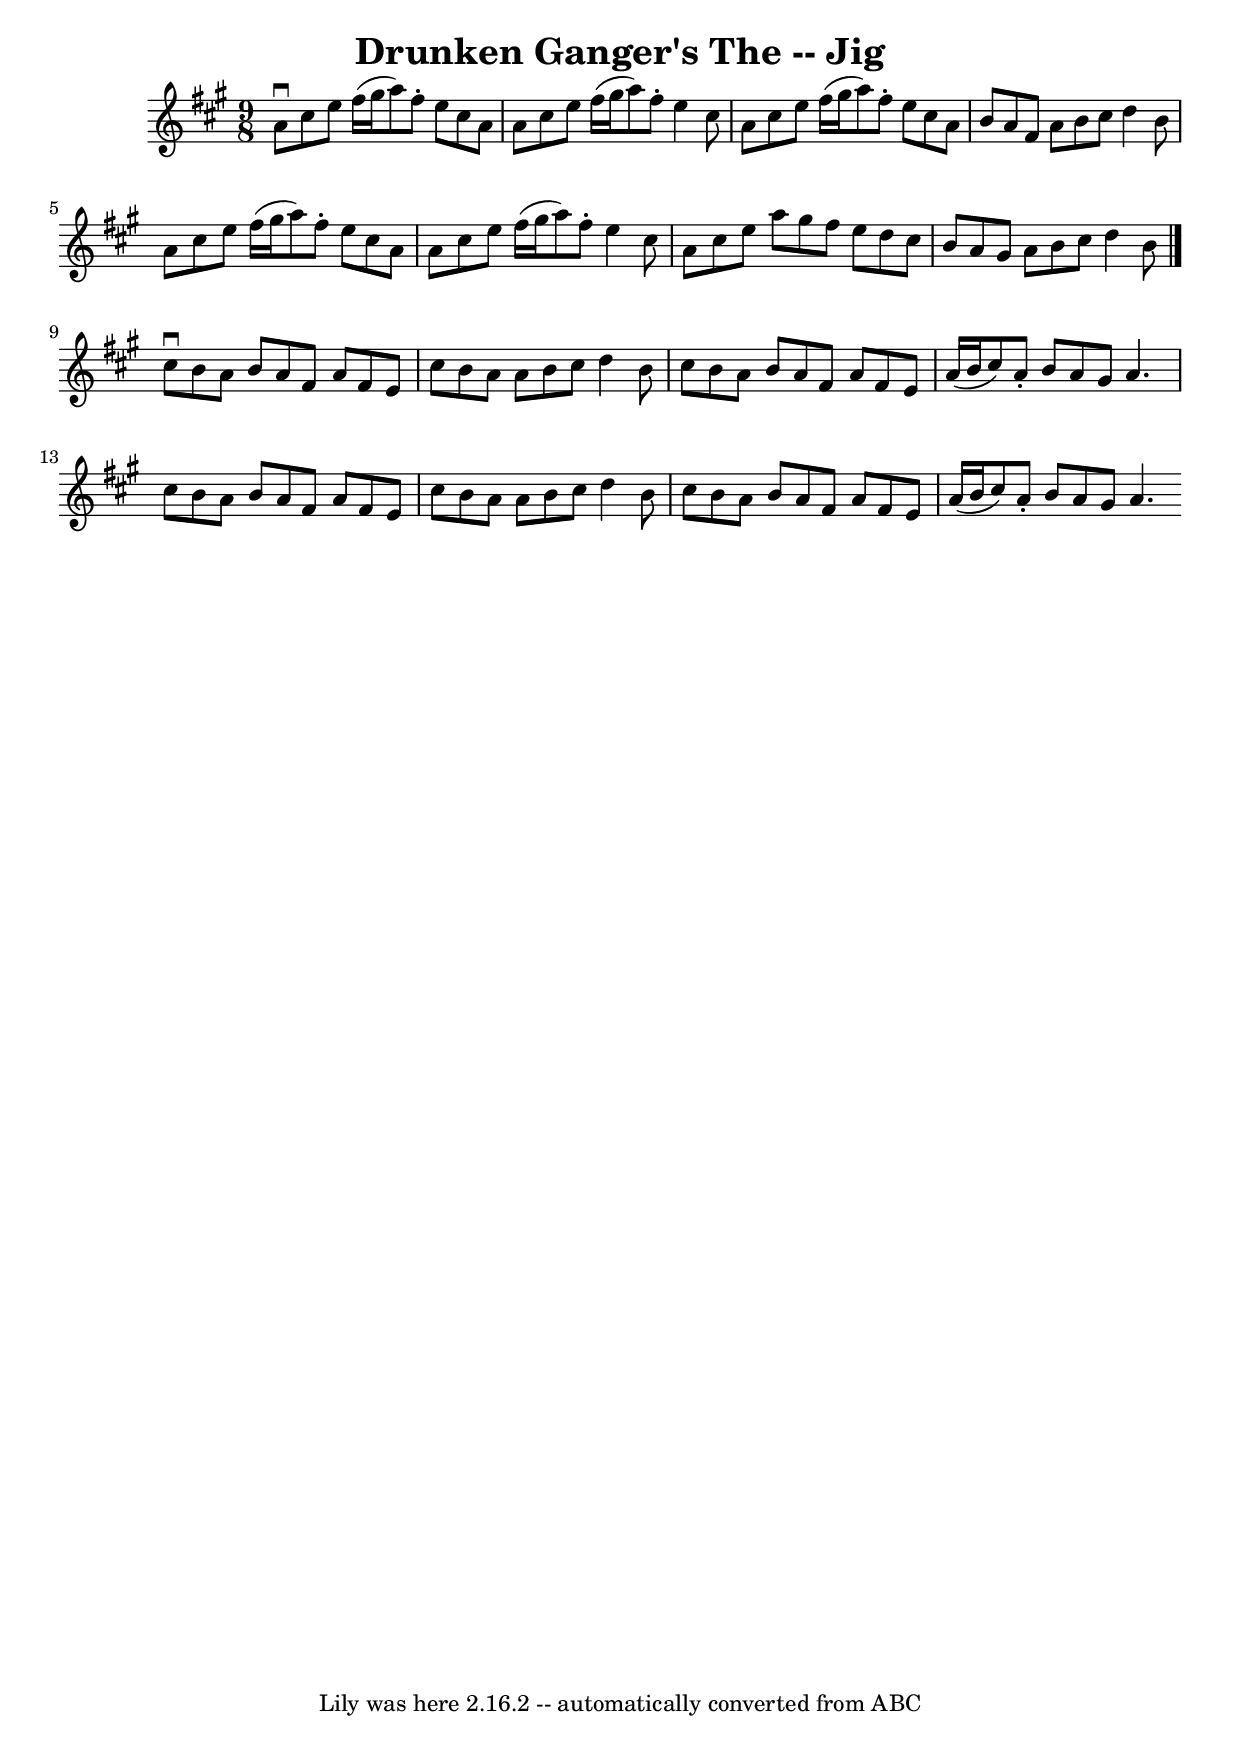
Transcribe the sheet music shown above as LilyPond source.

\version "2.16.2"
\include "Mammoth.ily"
\header {
  %% book = "Ryan's Mammoth Collection"
 crossRefNumber = "1"
 footnotes = ""
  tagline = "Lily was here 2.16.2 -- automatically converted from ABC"
  title = "Drunken Ganger's The -- Jig"

}
voicedefault =  {


  \time 9/8 
  \key a \major
 a'8^\downbow cis''8 e''8 fis''16 (gis''16 a''8) fis''8-. e''8 cis''8 a'8   |
 a'8 cis''8 e''8 fis''16 (gis''16 a''8) fis''8-. e''4 cis''8   |
  
 a'8 cis''8 e''8 fis''16 (gis''16 a''8) fis''8-. e''8 cis''8 a'8   |
 b'8 a'8 fis'8 a'8 b'8 cis''8 d''4 b'8   |
 a'8 cis''8 e''8 fis''16 (gis''16 a''8) fis''8-. e''8 cis''8 a'8   |
 a'8 cis''8 e''8 fis''16 (gis''16 a''8) fis''8-. e''4 cis''8  |
 a'8 cis''8 e''8 a''8 gis''8 fis''8 e''8 d''8 cis''8   |
 b'8 a'8 gis'8 a'8 b'8 cis''8 d''4 b'8  \bar "|." cis''8^\downbow b'8 a'8 b'8 a'8 fis'8 a'8 fis'8 e'8   |
 cis''8 b'8 a'8 a'8 b'8 cis''8 d''4 b'8   |
 cis''8 b'8 a'8 b'8 a'8 fis'8 a'8 fis'8 e'8   |
 a'16 ( b'16 cis''8) a'8-. b'8 a'8 gis'8 a'4.     |
 cis''8 b'8 a'8 b'8 a'8 fis'8 a'8 fis'8 e'8   |
 cis''8 b'8 a'8 a'8 b'8 cis''8 d''4 b'8   |
 cis''8 b'8 a'8 b'8 a'8 fis'8 a'8 fis'8 e'8   |
 a'16 ( b'16 cis''8) a'8-. b'8 a'8 gis'8 a'4.    \bar " |."   

}

\score{
  <<

    \context Staff="default"
    {
      \voicedefault 
      
    }

  >>
  \layout {
    
  }
  \midi {
  }

}
